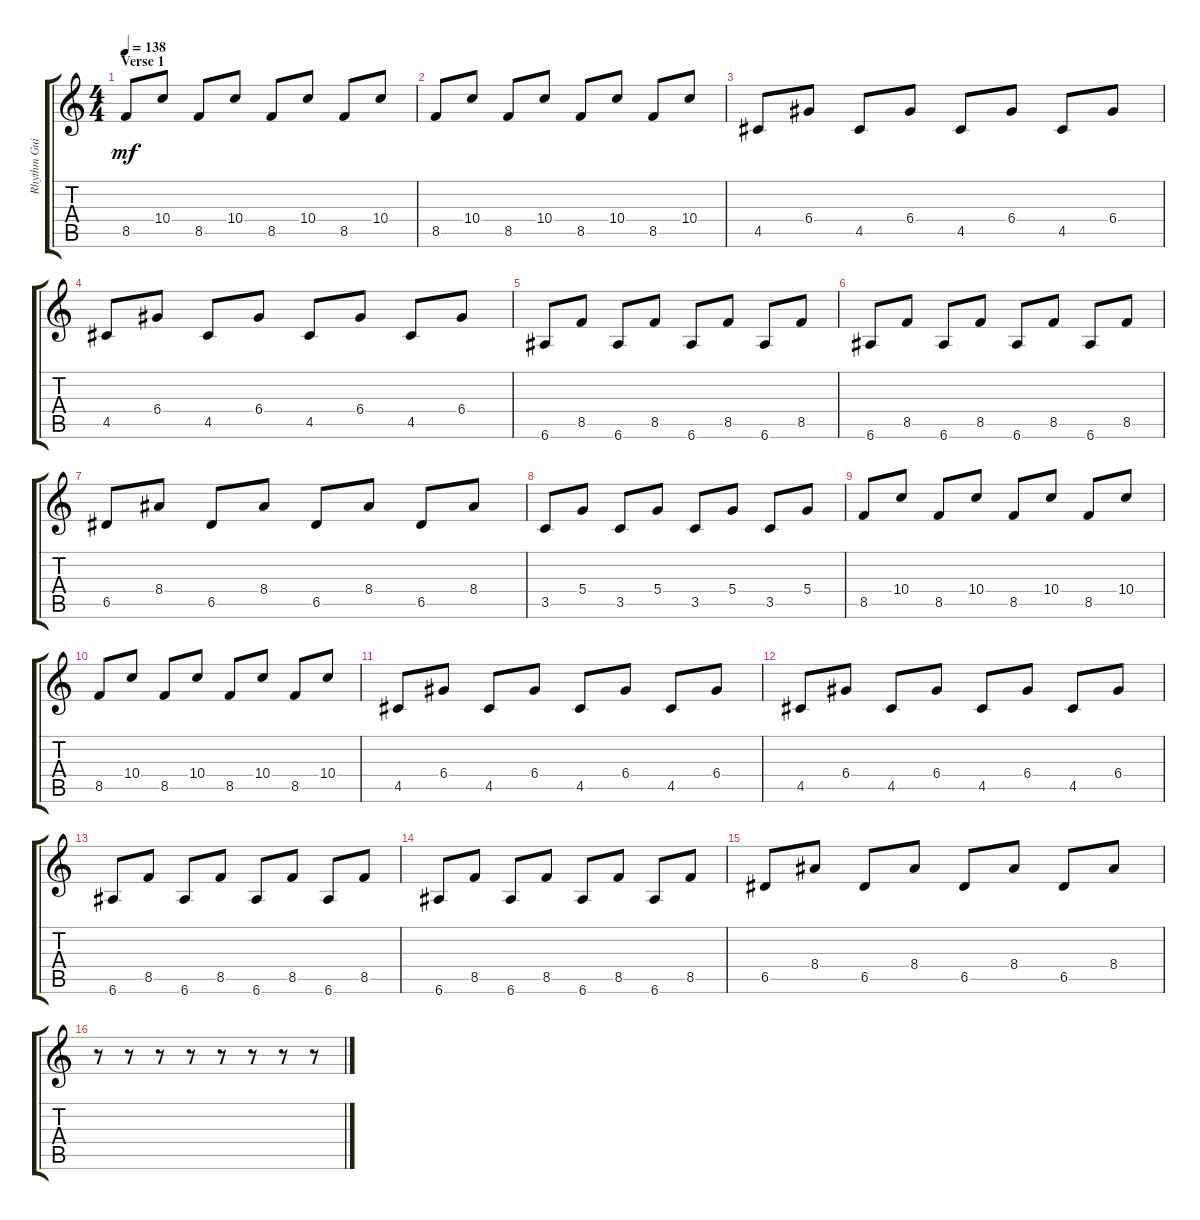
\track ("Rhythm Guitar" "Rhythm Gui") {instrument electricguitarclean}
\staff {score tabs}
\tuning (E4 B3 G3 D3 A2 E2) {hide}
\ts (4 4)
\section ("" "Verse 1")
\tempo 138
\clef g2
\ks c
8.5.8{dy mf instrument electricguitarclean} 10.4.8 8.5.8 10.4.8 8.5.8 10.4.8 8.5.8 10.4.8 |
8.5.8 10.4.8 8.5.8 10.4.8 8.5.8 10.4.8 8.5.8 10.4.8 |
4.5.8 6.4.8 4.5.8 6.4.8 4.5.8 6.4.8 4.5.8 6.4.8 |
4.5.8 6.4.8 4.5.8 6.4.8 4.5.8 6.4.8 4.5.8 6.4.8 |
6.6.8 8.5.8 6.6.8 8.5.8 6.6.8 8.5.8 6.6.8 8.5.8 |
6.6.8 8.5.8 6.6.8 8.5.8 6.6.8 8.5.8 6.6.8 8.5.8 |
6.5.8 8.4.8 6.5.8 8.4.8 6.5.8 8.4.8 6.5.8 8.4.8 |
3.5.8 5.4.8 3.5.8 5.4.8 3.5.8 5.4.8 3.5.8 5.4.8 |
8.5.8 10.4.8 8.5.8 10.4.8 8.5.8 10.4.8 8.5.8 10.4.8 |
8.5.8 10.4.8 8.5.8 10.4.8 8.5.8 10.4.8 8.5.8 10.4.8 |
4.5.8 6.4.8 4.5.8 6.4.8 4.5.8 6.4.8 4.5.8 6.4.8 |
4.5.8 6.4.8 4.5.8 6.4.8 4.5.8 6.4.8 4.5.8 6.4.8 |
6.6.8 8.5.8 6.6.8 8.5.8 6.6.8 8.5.8 6.6.8 8.5.8 |
6.6.8 8.5.8 6.6.8 8.5.8 6.6.8 8.5.8 6.6.8 8.5.8 |
6.5.8 8.4.8 6.5.8 8.4.8 6.5.8 8.4.8 6.5.8 8.4.8 |
r.8 r.8 r.8 r.8 r.8 r.8 r.8 r.8
